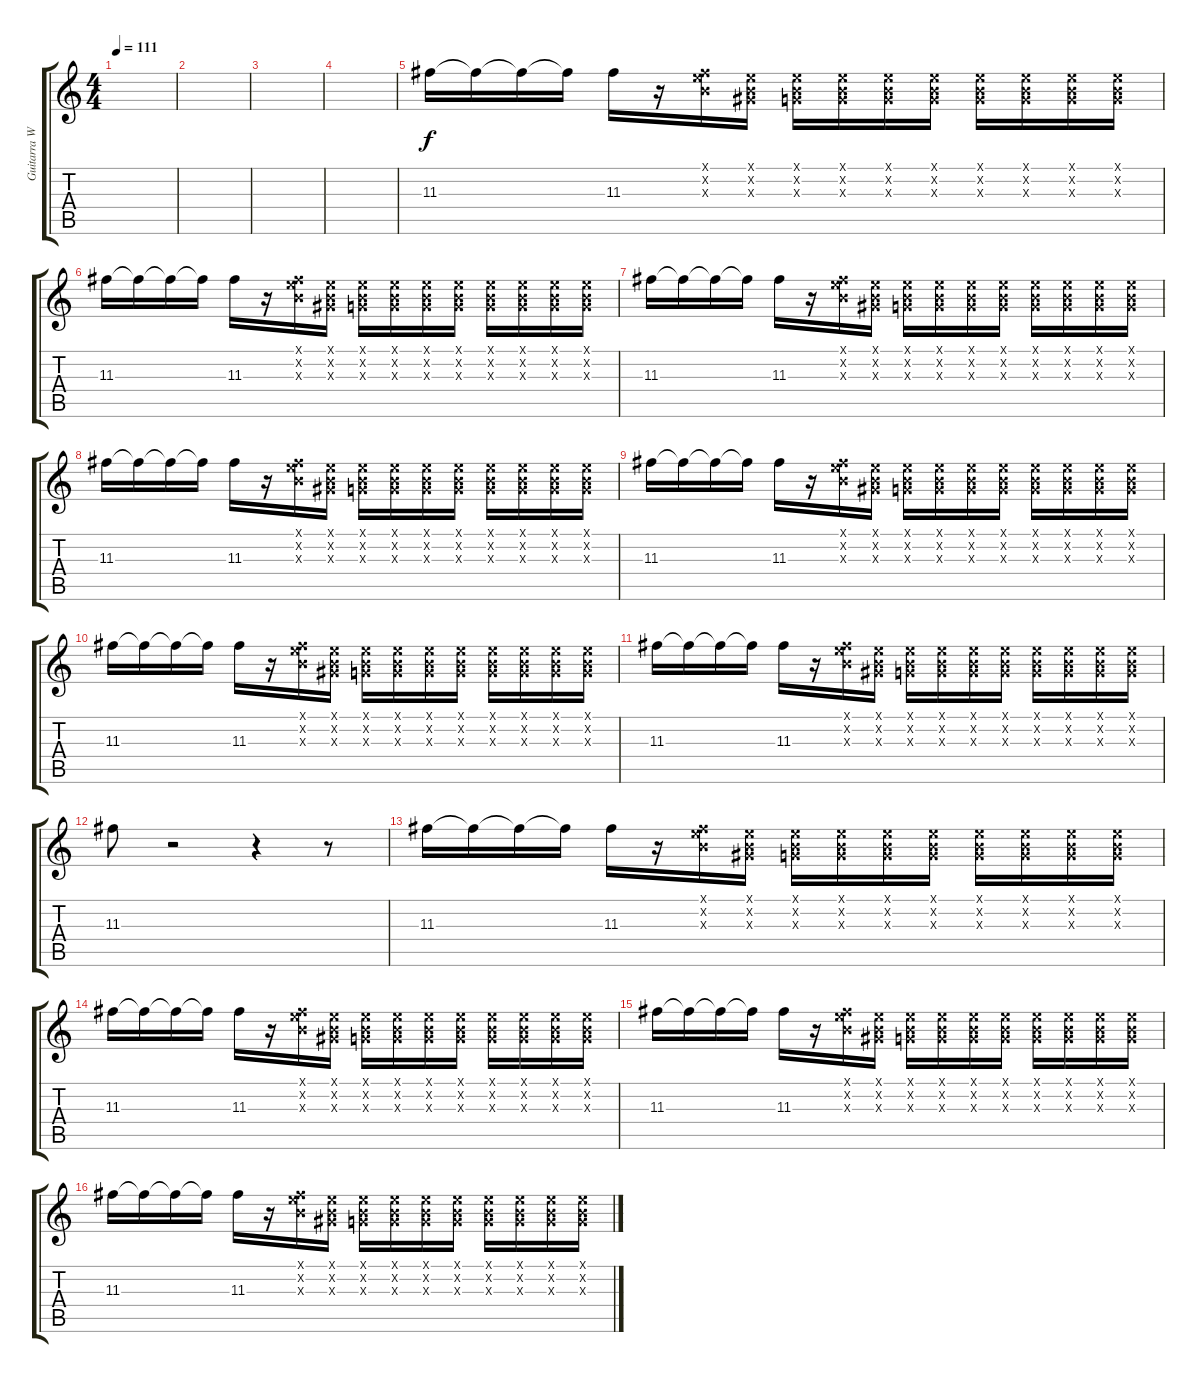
\track ("Guitarra Wha-Wha" "Guitarra W") {instrument distortionguitar}
\staff {score tabs}
\tuning (E4 B3 G3 D3 A2 E2) {hide}
\ts (4 4)
\tempo 111
\clef g2
\ks c
|
|
|
|
11.3.16 11.3{t}.16 11.3{t}.16 11.3{t}.16 11.3.16 r.16 (0.1{x} 0.2{x} 11.3{x}).16 (0.1{x} 0.2{x} 1.3{x}).16 (0.1{x} 0.2{x} 0.3{x}).16 (0.1{x} 0.2{x} 0.3{x}).16 (0.1{x} 0.2{x} 0.3{x}).16 (0.1{x} 0.2{x} 0.3{x}).16 (0.1{x} 0.2{x} 0.3{x}).16 (0.1{x} 0.2{x} 0.3{x}).16 (0.1{x} 0.2{x} 0.3{x}).16 (0.1{x} 0.2{x} 0.3{x}).16 |
11.3.16 11.3{t}.16 11.3{t}.16 11.3{t}.16 11.3.16 r.16 (0.1{x} 0.2{x} 11.3{x}).16 (0.1{x} 0.2{x} 1.3{x}).16 (0.1{x} 0.2{x} 0.3{x}).16 (0.1{x} 0.2{x} 0.3{x}).16 (0.1{x} 0.2{x} 0.3{x}).16 (0.1{x} 0.2{x} 0.3{x}).16 (0.1{x} 0.2{x} 0.3{x}).16 (0.1{x} 0.2{x} 0.3{x}).16 (0.1{x} 0.2{x} 0.3{x}).16 (0.1{x} 0.2{x} 0.3{x}).16 |
11.3.16 11.3{t}.16 11.3{t}.16 11.3{t}.16 11.3.16 r.16 (0.1{x} 0.2{x} 11.3{x}).16 (0.1{x} 0.2{x} 1.3{x}).16 (0.1{x} 0.2{x} 0.3{x}).16 (0.1{x} 0.2{x} 0.3{x}).16 (0.1{x} 0.2{x} 0.3{x}).16 (0.1{x} 0.2{x} 0.3{x}).16 (0.1{x} 0.2{x} 0.3{x}).16 (0.1{x} 0.2{x} 0.3{x}).16 (0.1{x} 0.2{x} 0.3{x}).16 (0.1{x} 0.2{x} 0.3{x}).16 |
11.3.16 11.3{t}.16 11.3{t}.16 11.3{t}.16 11.3.16 r.16 (0.1{x} 0.2{x} 11.3{x}).16 (0.1{x} 0.2{x} 1.3{x}).16 (0.1{x} 0.2{x} 0.3{x}).16 (0.1{x} 0.2{x} 0.3{x}).16 (0.1{x} 0.2{x} 0.3{x}).16 (0.1{x} 0.2{x} 0.3{x}).16 (0.1{x} 0.2{x} 0.3{x}).16 (0.1{x} 0.2{x} 0.3{x}).16 (0.1{x} 0.2{x} 0.3{x}).16 (0.1{x} 0.2{x} 0.3{x}).16 |
11.3.16 11.3{t}.16 11.3{t}.16 11.3{t}.16 11.3.16 r.16 (0.1{x} 0.2{x} 11.3{x}).16 (0.1{x} 0.2{x} 1.3{x}).16 (0.1{x} 0.2{x} 0.3{x}).16 (0.1{x} 0.2{x} 0.3{x}).16 (0.1{x} 0.2{x} 0.3{x}).16 (0.1{x} 0.2{x} 0.3{x}).16 (0.1{x} 0.2{x} 0.3{x}).16 (0.1{x} 0.2{x} 0.3{x}).16 (0.1{x} 0.2{x} 0.3{x}).16 (0.1{x} 0.2{x} 0.3{x}).16 |
11.3.16 11.3{t}.16 11.3{t}.16 11.3{t}.16 11.3.16 r.16 (0.1{x} 0.2{x} 11.3{x}).16 (0.1{x} 0.2{x} 1.3{x}).16 (0.1{x} 0.2{x} 0.3{x}).16 (0.1{x} 0.2{x} 0.3{x}).16 (0.1{x} 0.2{x} 0.3{x}).16 (0.1{x} 0.2{x} 0.3{x}).16 (0.1{x} 0.2{x} 0.3{x}).16 (0.1{x} 0.2{x} 0.3{x}).16 (0.1{x} 0.2{x} 0.3{x}).16 (0.1{x} 0.2{x} 0.3{x}).16 |
11.3.16 11.3{t}.16 11.3{t}.16 11.3{t}.16 11.3.16 r.16 (0.1{x} 0.2{x} 11.3{x}).16 (0.1{x} 0.2{x} 1.3{x}).16 (0.1{x} 0.2{x} 0.3{x}).16 (0.1{x} 0.2{x} 0.3{x}).16 (0.1{x} 0.2{x} 0.3{x}).16 (0.1{x} 0.2{x} 0.3{x}).16 (0.1{x} 0.2{x} 0.3{x}).16 (0.1{x} 0.2{x} 0.3{x}).16 (0.1{x} 0.2{x} 0.3{x}).16 (0.1{x} 0.2{x} 0.3{x}).16 |
11.3.8 r.2 r.4 r.8 |
11.3.16 11.3{t}.16 11.3{t}.16 11.3{t}.16 11.3.16 r.16 (0.1{x} 0.2{x} 11.3{x}).16 (0.1{x} 0.2{x} 1.3{x}).16 (0.1{x} 0.2{x} 0.3{x}).16 (0.1{x} 0.2{x} 0.3{x}).16 (0.1{x} 0.2{x} 0.3{x}).16 (0.1{x} 0.2{x} 0.3{x}).16 (0.1{x} 0.2{x} 0.3{x}).16 (0.1{x} 0.2{x} 0.3{x}).16 (0.1{x} 0.2{x} 0.3{x}).16 (0.1{x} 0.2{x} 0.3{x}).16 |
11.3.16 11.3{t}.16 11.3{t}.16 11.3{t}.16 11.3.16 r.16 (0.1{x} 0.2{x} 11.3{x}).16 (0.1{x} 0.2{x} 1.3{x}).16 (0.1{x} 0.2{x} 0.3{x}).16 (0.1{x} 0.2{x} 0.3{x}).16 (0.1{x} 0.2{x} 0.3{x}).16 (0.1{x} 0.2{x} 0.3{x}).16 (0.1{x} 0.2{x} 0.3{x}).16 (0.1{x} 0.2{x} 0.3{x}).16 (0.1{x} 0.2{x} 0.3{x}).16 (0.1{x} 0.2{x} 0.3{x}).16 |
11.3.16 11.3{t}.16 11.3{t}.16 11.3{t}.16 11.3.16 r.16 (0.1{x} 0.2{x} 11.3{x}).16 (0.1{x} 0.2{x} 1.3{x}).16 (0.1{x} 0.2{x} 0.3{x}).16 (0.1{x} 0.2{x} 0.3{x}).16 (0.1{x} 0.2{x} 0.3{x}).16 (0.1{x} 0.2{x} 0.3{x}).16 (0.1{x} 0.2{x} 0.3{x}).16 (0.1{x} 0.2{x} 0.3{x}).16 (0.1{x} 0.2{x} 0.3{x}).16 (0.1{x} 0.2{x} 0.3{x}).16 |
11.3.16 11.3{t}.16 11.3{t}.16 11.3{t}.16 11.3.16 r.16 (0.1{x} 0.2{x} 11.3{x}).16 (0.1{x} 0.2{x} 1.3{x}).16 (0.1{x} 0.2{x} 0.3{x}).16 (0.1{x} 0.2{x} 0.3{x}).16 (0.1{x} 0.2{x} 0.3{x}).16 (0.1{x} 0.2{x} 0.3{x}).16 (0.1{x} 0.2{x} 0.3{x}).16 (0.1{x} 0.2{x} 0.3{x}).16 (0.1{x} 0.2{x} 0.3{x}).16 (0.1{x} 0.2{x} 0.3{x}).16
